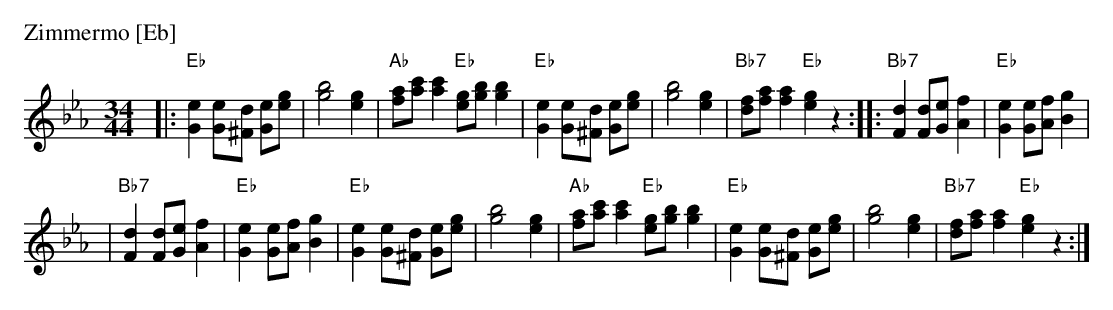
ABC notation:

X:1
M: 34/44
L: 1/8
P: Zimmermo [Eb]
K: Eb
|:"Eb" [e2G2] [eG][d^F] [eG][ge] | [b4g4] [g2e2] \
| "Ab"[af][c'a][c'2a2] "Eb"[ge][bg][b2g2] \
| "Eb" [e2G2] [eG][d^F] [eG][ge] | [b4g4] [g2e2] \
| "Bb7"[fd][af][a2f2] "Eb"[g2e2]z2 \
::"Bb7"[d2F2] [dF][eG] [f2A2] | "Eb"[e2G2] [eG][fA] [g2B2] |
| "Bb7"[d2F2] [dF][eG] [f2A2] | "Eb"[e2G2] [eG][fA] [g2B2] \
| "Eb" [e2G2] [eG][d^F] [eG][ge] | [b4g4] [g2e2] \
| "Ab"[af][c'a][c'2a2] "Eb"[ge][bg][b2g2] \
| "Eb" [e2G2] [eG][d^F] [eG][ge] | [b4g4] [g2e2] \
| "Bb7"[fd][af][a2f2] "Eb"[g2e2]z2 :|
